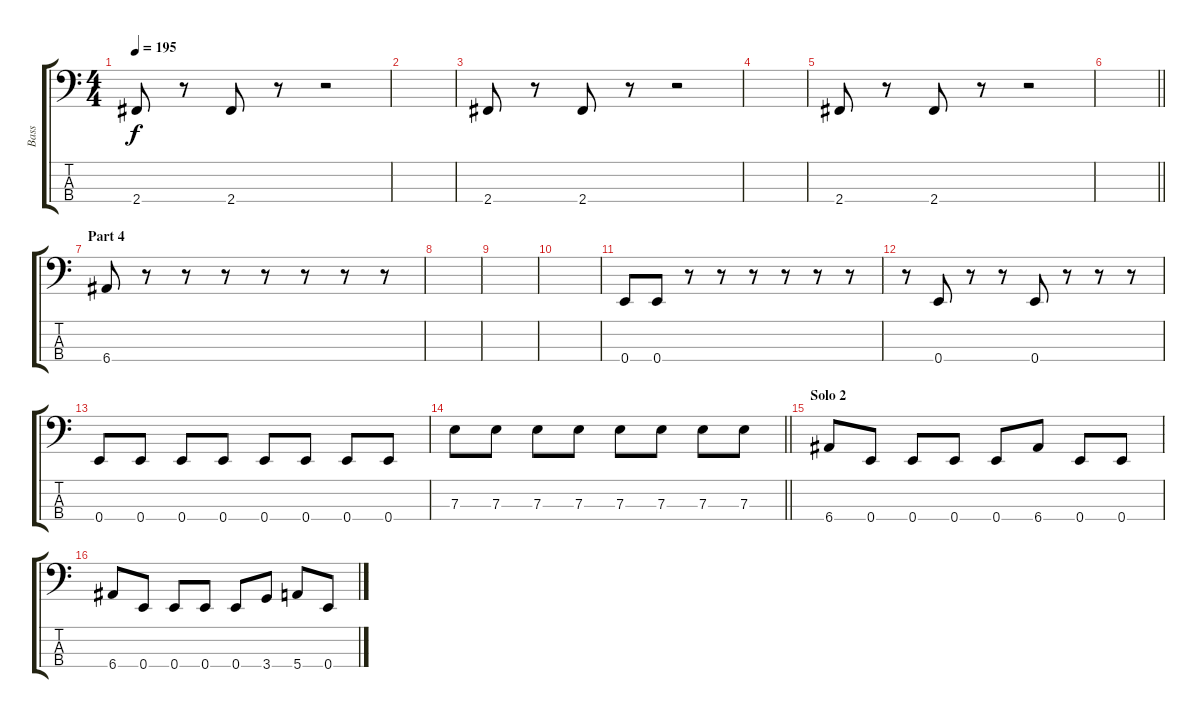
\track ("Bass" "Bass") {instrument slapbass2}
\staff {score tabs}
\tuning (G2 D2 A1 E1) {hide}
\ts (4 4)
\tempo 195
\clef f4
\ks c
2.4.8{dy f} r.8 2.4.8 r.8 r.2 |
|
2.4.8 r.8 2.4.8 r.8 r.2 |
|
2.4.8 r.8 2.4.8 r.8 r.2 |
\barLineRight lightlight
|
\section ("" "Part 4")
6.4.8 r.8 r.8 r.8 r.8 r.8 r.8 r.8 |
|
|
|
0.4.8 0.4.8 r.8 r.8 r.8 r.8 r.8 r.8 |
r.8 0.4.8 r.8 r.8 0.4.8 r.8 r.8 r.8 |
0.4.8 0.4.8 0.4.8 0.4.8 0.4.8 0.4.8 0.4.8 0.4.8 |
\barLineRight lightlight
7.3.8 7.3.8 7.3.8 7.3.8 7.3.8 7.3.8 7.3.8 7.3.8 |
\section ("" "Solo 2")
6.4.8 0.4.8 0.4.8 0.4.8 0.4.8 6.4.8 0.4.8 0.4.8 |
6.4.8 0.4.8 0.4.8 0.4.8 0.4.8 3.4.8 5.4.8 0.4.8
